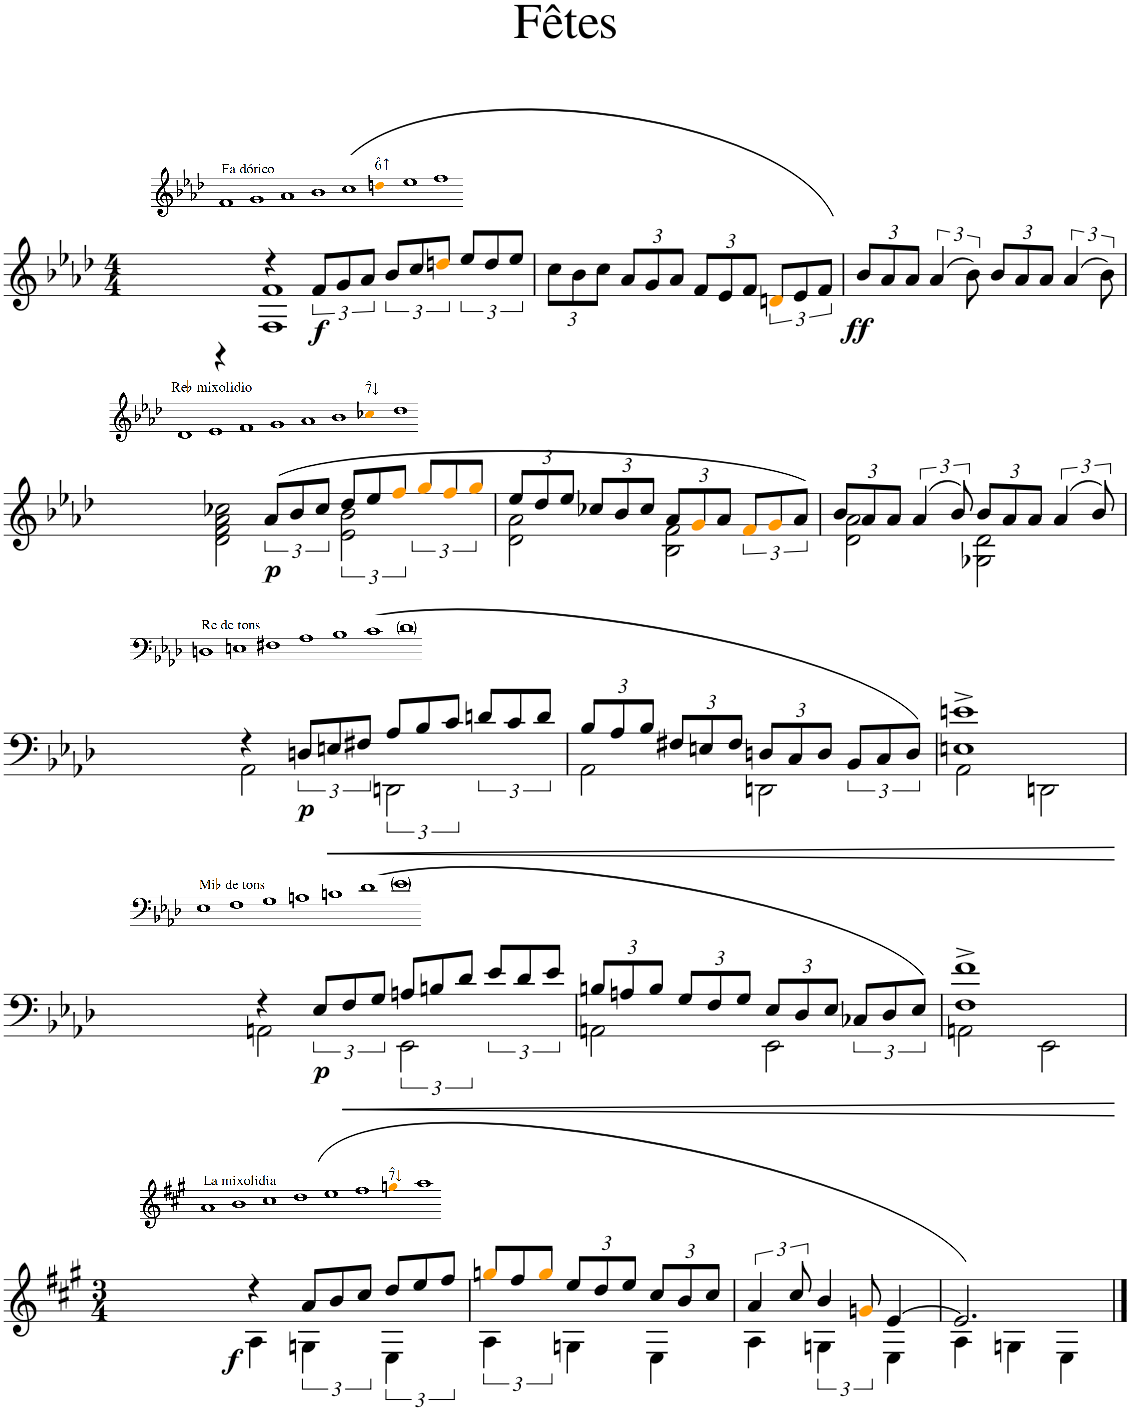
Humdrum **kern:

**kern	**dynam
*part1	*part1
*staff1	*staff1
*I"Piano	*
*I'Pno.	*
*clefG2	*
*k[b-e-a-d-]	*
*M4/4	*
=1	=1
*^	*
4r	1F 1f	.
!	!	!LO:DY:b
(12f/L	.	f
12g/	.	.
12a-/J	.	.
12b-/L	.	.
12cc/	.	.
12ddni/J	.	.
12ee-/L	.	.
12dd/	.	.
12ee-/J	.	.
*v	*v	*
=2	=2
*Xbrackettup	*
12cc\L	.
12b-\	.
12cc\J	.
12a-/L	.
12g/	.
12a-/J	.
12f/L	.
12e-/	.
12f/J	.
*brackettup	*
12dni/L	.
12e-/	.
12f/J)	.
=3	=3
*Xbrackettup	*
!	!LO:DY:b
12b-/L	ff
12a-/	.
12a-/J	.
*brackettup	*
(6a-/	.
12b-\)	.
*Xbrackettup	*
12b-/L	.
12a-/	.
12a-/J	.
*brackettup	*
(6a-/	.
12b-\)	.
!!LO:LB:g=z
=1	=1
*^	*
4r	2d-\ 2f\ 2a-\ 2cc-X\	.
!	!	!LO:DY:b
(12a-/L	.	p
12b-/	.	.
12cc-/J	.	.
12dd-/L	2e-\ 2b-\	.
12ee-/	.	.
12ffi/J	.	.
12ggi/L	.	.
12ffi/	.	.
12ggi/J	.	.
=2	=2	=2
*Xbrackettup	*	*
12ee-/L	2d-\ 2a-\	.
12dd-/	.	.
12ee-/J	.	.
12cc-X/L	.	.
12b-/	.	.
12cc-/J	.	.
12a-/L	2B-\ 2f\	.
12gi/	.	.
12a-/J	.	.
*brackettup	*	*
12fi/L	.	.
12gi/	.	.
12a-/J)	.	.
=3	=3	=3
*Xbrackettup	*	*
12b-/L	2d-\ 2a-\	.
12a-/	.	.
12a-/J	.	.
*brackettup	*	*
(6a-/	.	.
12b-/)	.	.
*Xbrackettup	*	*
12b-/L	2G-X\ 2d-\	.
12a-/	.	.
12a-/J	.	.
*brackettup	*	*
(6a-/	.	.
12b-/)	.	.
!!LO:LB:g=z	!!
=1	=1	=1
*clefF4	*	*
4r	2AA-\	.
!	!	!LO:DY:b
(12Dn/L	.	p
!	!	!LO:HP:b
12En/	.	<
12F#X/J	.	.
12A-/L	2DDn\	.
12B-/	.	.
12c/J	.	.
12dn/L	.	.
12c/	.	.
12d/J	.	.
=2	=2	=2
*Xbrackettup	*	*
12B-/L	2AA-\	.
12A-/	.	.
12B-/J	.	.
12F#X/L	.	.
12En/	.	.
12F#/J	.	.
12Dn/L	2DDn\	.
12C/	.	.
12D/J	.	.
*brackettup	*	*
12BB-/L	.	.
12C/	.	.
12D/J)	.	.
=3	=3	=3
1En^ 1en^	2AA-\	.
.	2DDn\	.
*v	*v	*
.	[
!!LO:LB:g=z
=1	=1
*^	*
4r	2AAn\	.
!	!	!LO:DY:b
(12E-/L	.	p
!	!	!LO:HP:b
12F/	.	<
12G/J	.	.
12An/L	2EE-\	.
12Bn/	.	.
12d-/J	.	.
12e-/L	.	.
12d-/	.	.
12e-/J	.	.
=2	=2	=2
*Xbrackettup	*	*
12Bn/L	2AAn\	.
12An/	.	.
12B/J	.	.
12G/L	.	.
12F/	.	.
12G/J	.	.
12E-/L	2EE-\	.
12D-/	.	.
12E-/J	.	.
*brackettup	*	*
12C-X/L	.	.
12D-/	.	.
12E-/J)	.	.
=3	=3	=3
1F^ 1f^	2AAn\	.
.	2EE-\	.
*v	*v	*
.	[
!!LO:LB:g=z
=1	=1
*clefG2	*
*k[f#c#g#]	*
*M3/4	*
*^	*
!	!	!LO:DY:b
4r	4A\	f
(12a/L	4Gn\	.
12b/	.	.
12cc#/J	.	.
12dd/L	4E\	.
12ee/	.	.
12ff#/J	.	.
=2	=2	=2
12ggni/L	4A\	.
12ff#/	.	.
12ggi/J	.	.
*Xbrackettup	*	*
12ee/L	4Gn\	.
12dd/	.	.
12ee/J	.	.
12cc#/L	4E\	.
12b/	.	.
12cc#/J	.	.
=3	=3	=3
*brackettup	*	*
6a/	4A\	.
12cc#/	.	.
6b/	4Gn\	.
12gni/	.	.
[4e/	4E\	.
=4	=4	=4
2.e/])	4A\	.
.	4Gn\	.
.	4E\	.
*v	*v	*
==	==
*-	*-
